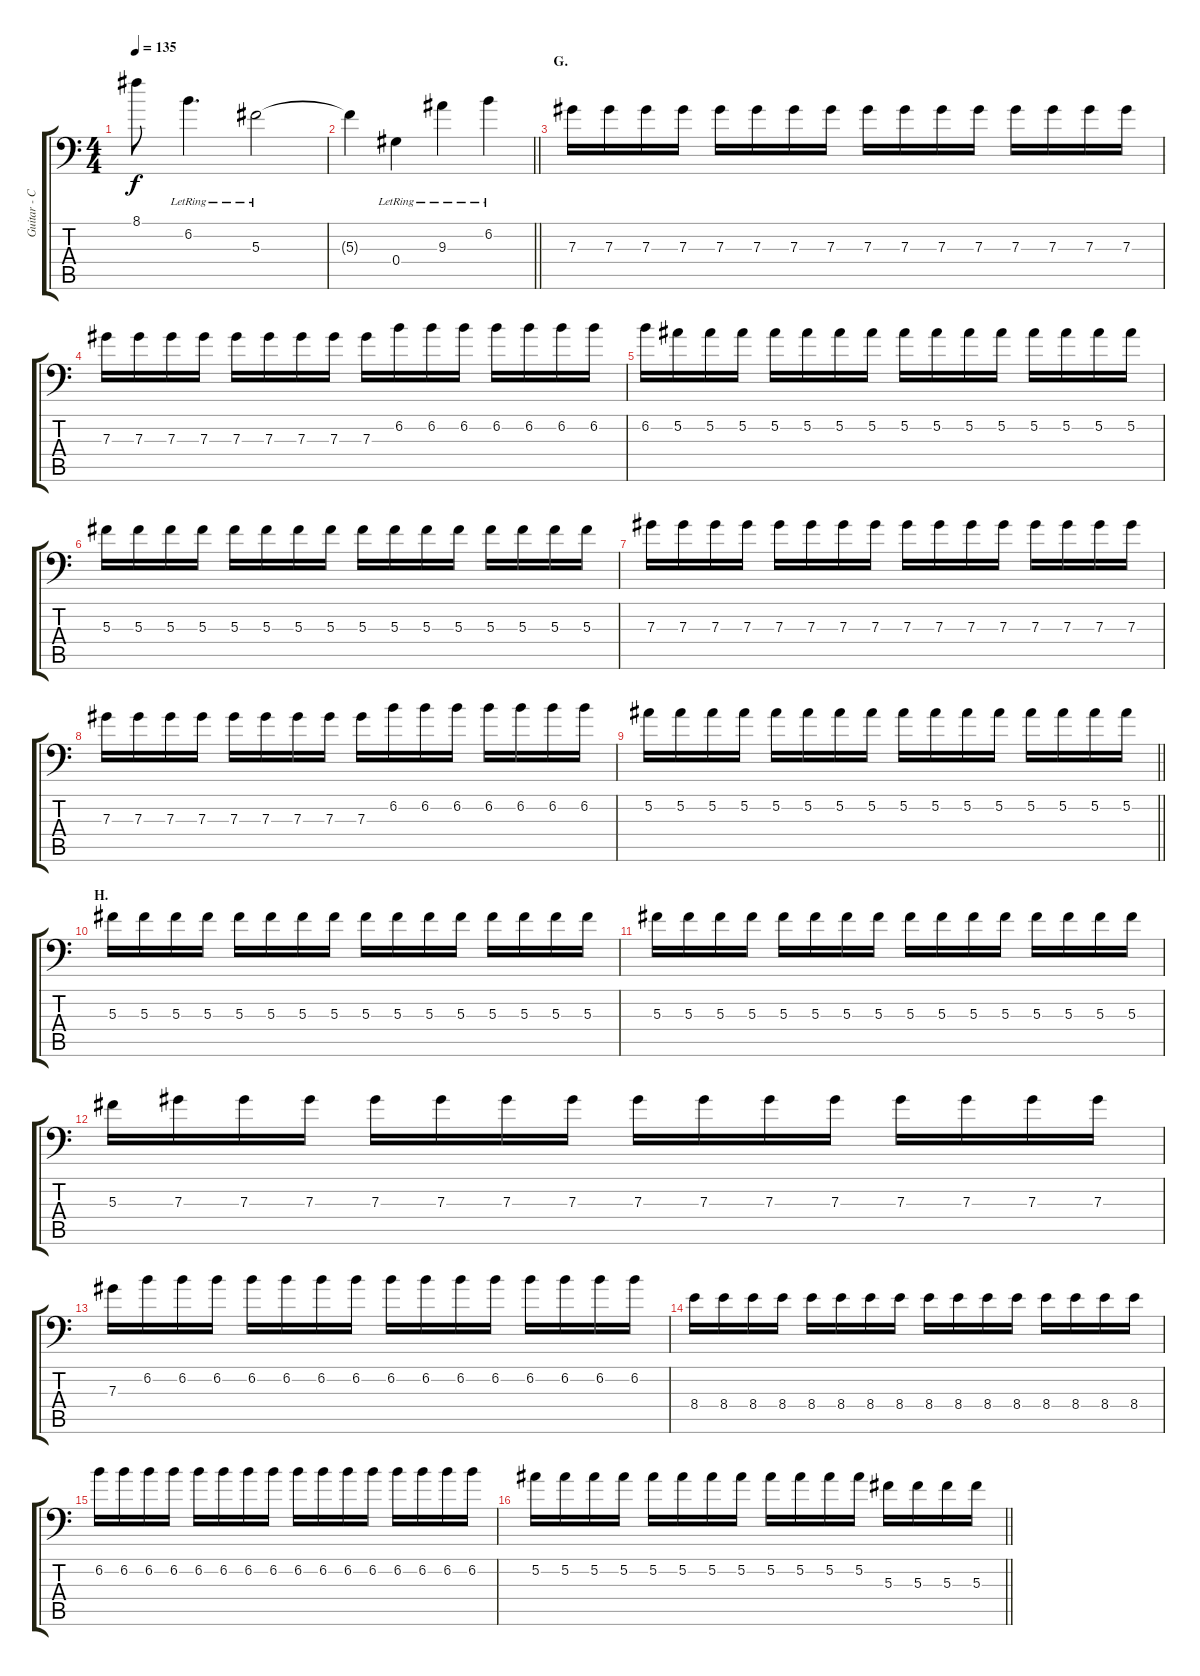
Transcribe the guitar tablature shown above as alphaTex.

\track ("Guitar - Center" "Guitar - C") {instrument distortionguitar}
\staff {score tabs}
\tuning (Bb3 F3 Db3 Ab2 Eb2 Ab1) {hide}
\ts (4 4)
\tempo 135
\clef f4
\ks c
8.1{t}.8{dy f} 6.2{lr}.4{d} 5.3{lr}.2 |
\barLineRight lightlight
5.3{t}.4 0.4{lr}.4 9.3{lr}.4 6.2{lr}.4 |
\section ("" "G.")
7.3.16{volume 10 balance 8 instrument distortionguitar} 7.3.16 7.3.16 7.3.16 7.3.16 7.3.16 7.3.16 7.3.16 7.3.16 7.3.16 7.3.16 7.3.16 7.3.16 7.3.16 7.3.16 7.3.16 |
7.3.16 7.3.16 7.3.16 7.3.16 7.3.16 7.3.16 7.3.16 7.3.16 7.3.16 6.2.16 6.2.16 6.2.16 6.2.16 6.2.16 6.2.16 6.2.16 |
6.2.16 5.2.16 5.2.16 5.2.16 5.2.16 5.2.16 5.2.16 5.2.16 5.2.16 5.2.16 5.2.16 5.2.16 5.2.16 5.2.16 5.2.16 5.2.16 |
5.3.16 5.3.16 5.3.16 5.3.16 5.3.16 5.3.16 5.3.16 5.3.16 5.3.16 5.3.16 5.3.16 5.3.16 5.3.16 5.3.16 5.3.16 5.3.16 |
7.3.16 7.3.16 7.3.16 7.3.16 7.3.16 7.3.16 7.3.16 7.3.16 7.3.16 7.3.16 7.3.16 7.3.16 7.3.16 7.3.16 7.3.16 7.3.16 |
7.3.16 7.3.16 7.3.16 7.3.16 7.3.16 7.3.16 7.3.16 7.3.16 7.3.16 6.2.16 6.2.16 6.2.16 6.2.16 6.2.16 6.2.16 6.2.16 |
\barLineRight lightlight
5.2.16 5.2.16 5.2.16 5.2.16 5.2.16 5.2.16 5.2.16 5.2.16 5.2.16 5.2.16 5.2.16 5.2.16 5.2.16 5.2.16 5.2.16 5.2.16 |
\section ("" "H.")
5.3.16 5.3.16 5.3.16 5.3.16 5.3.16 5.3.16 5.3.16 5.3.16 5.3.16 5.3.16 5.3.16 5.3.16 5.3.16 5.3.16 5.3.16 5.3.16 |
5.3.16 5.3.16 5.3.16 5.3.16 5.3.16 5.3.16 5.3.16 5.3.16 5.3.16 5.3.16 5.3.16 5.3.16 5.3.16 5.3.16 5.3.16 5.3.16 |
5.3.16 7.3.16 7.3.16 7.3.16 7.3.16 7.3.16 7.3.16 7.3.16 7.3.16 7.3.16 7.3.16 7.3.16 7.3.16 7.3.16 7.3.16 7.3.16 |
7.3.16 6.2.16 6.2.16 6.2.16 6.2.16 6.2.16 6.2.16 6.2.16 6.2.16 6.2.16 6.2.16 6.2.16 6.2.16 6.2.16 6.2.16 6.2.16 |
8.4.16 8.4.16 8.4.16 8.4.16 8.4.16 8.4.16 8.4.16 8.4.16 8.4.16 8.4.16 8.4.16 8.4.16 8.4.16 8.4.16 8.4.16 8.4.16 |
6.2.16 6.2.16 6.2.16 6.2.16 6.2.16 6.2.16 6.2.16 6.2.16 6.2.16 6.2.16 6.2.16 6.2.16 6.2.16 6.2.16 6.2.16 6.2.16 |
\barLineRight lightlight
5.2.16 5.2.16 5.2.16 5.2.16 5.2.16 5.2.16 5.2.16 5.2.16 5.2.16 5.2.16 5.2.16 5.2.16 5.3.16 5.3.16 5.3.16 5.3.16
